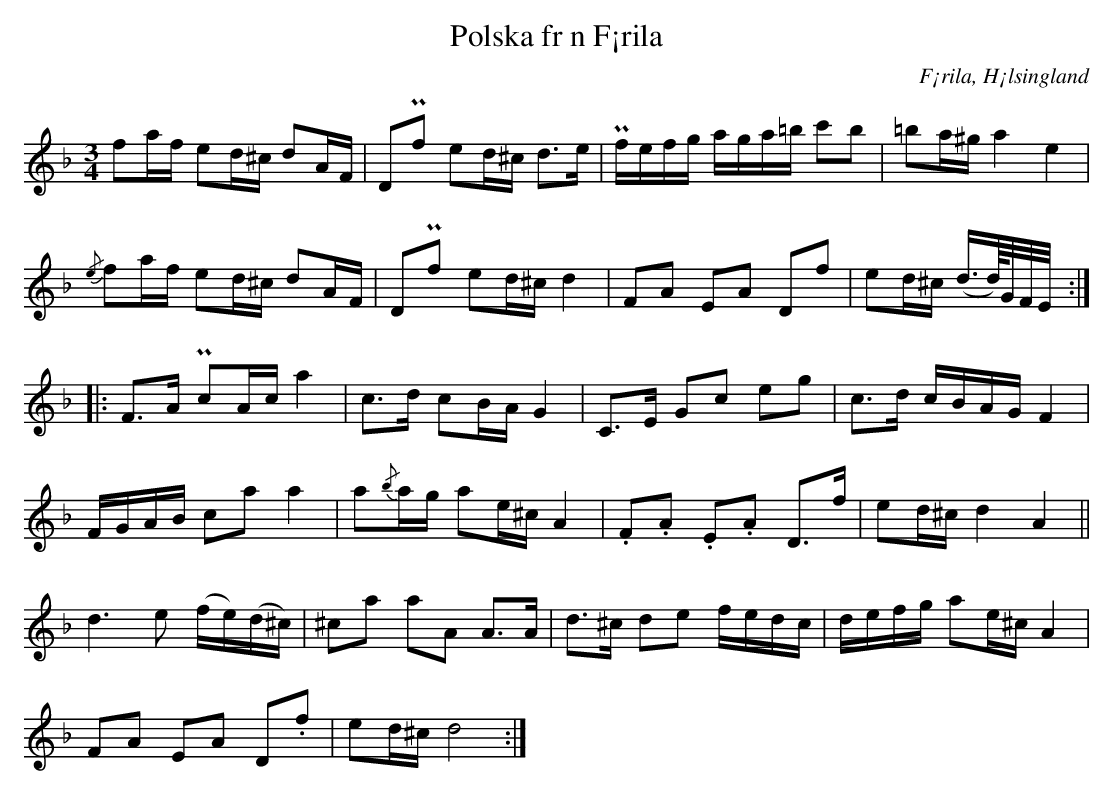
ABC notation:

X:1
T: Polska fr n F¡rila
O: F¡rila, H¡lsingland
M: 3/4
L: 1/16
K: Dm
f2af e2d^c d2AF | D2Pf2 e2d^c d2>e2 | Pfefg aga=b c'2b2 | =b2a^g a4 e4 |
{/e}f2af e2d^c d2AF | D2Pf2 e2d^c d4 | F2A2 E2A2 D2f2 | e2d^c (d>d/)G/F/E/ ::
F2>A2 Pc2Ac a4 | c2>d2 c2BA G4 | C2>E2 G2c2 e2g2 | c2>d2 cBAG F4 |
FGAB c2a2 a4 | a2{/b}ag a2e^c A4 | .F2.A2 .E2.A2 D2>f2 | e2d^c d4 A4 ||
d6e2 (fe)(d^c) | ^c2a2 a2A2 A2>A2 | d2>^c2 d2e2 fedc | defg a2e^c A4 |
F2A2 E2A2 D2.f2 | e2d^c d8 :|
